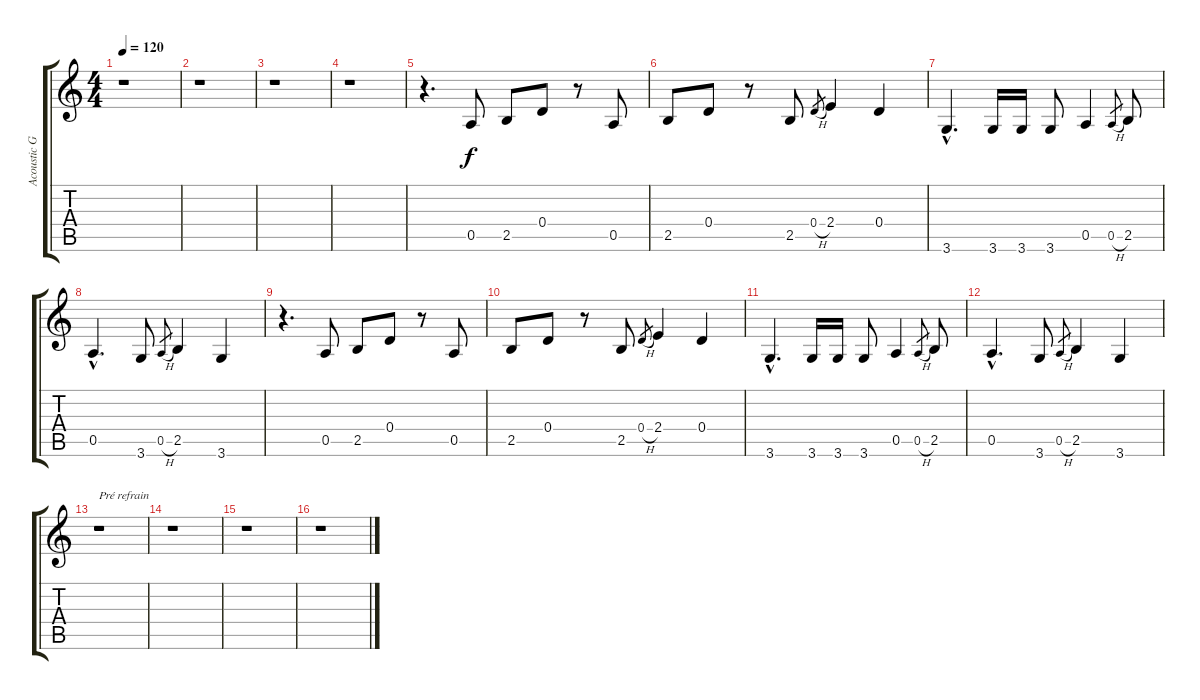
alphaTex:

\track ("Acoustic Guitare" "Acoustic G") {instrument acousticguitarsteel}
\staff {score tabs}
\tuning (E4 B3 G3 D3 A2 E2) {hide}
\ts (4 4)
\tempo 120
\clef g2
\ks c
r.1{dy f} |
r.1 |
r.1 |
r.1 |
r.4{d} 0.5.8 2.5.8 0.4.8 r.8 0.5.8 |
2.5.8 0.4.8 r.8 2.5.8 0.4{h}.8{gr} 2.4.4 0.4.4 |
3.6{hac}.4{d} 3.6.16 3.6.16 3.6.8 0.5.4 0.5{h}.8{gr} 2.5.8 |
0.5{hac}.4{d} 3.6.8 0.5{h}.8{gr} 2.5.4 3.6.4 |
r.4{d} 0.5.8 2.5.8 0.4.8 r.8 0.5.8 |
2.5.8 0.4.8 r.8 2.5.8 0.4{h}.8{gr} 2.4.4 0.4.4 |
3.6{hac}.4{d} 3.6.16 3.6.16 3.6.8 0.5.4 0.5{h}.8{gr} 2.5.8 |
0.5{hac}.4{d} 3.6.8 0.5{h}.8{gr} 2.5.4 3.6.4 |
r.1{txt "Pré refrain"} |
r.1 |
r.1 |
r.1
